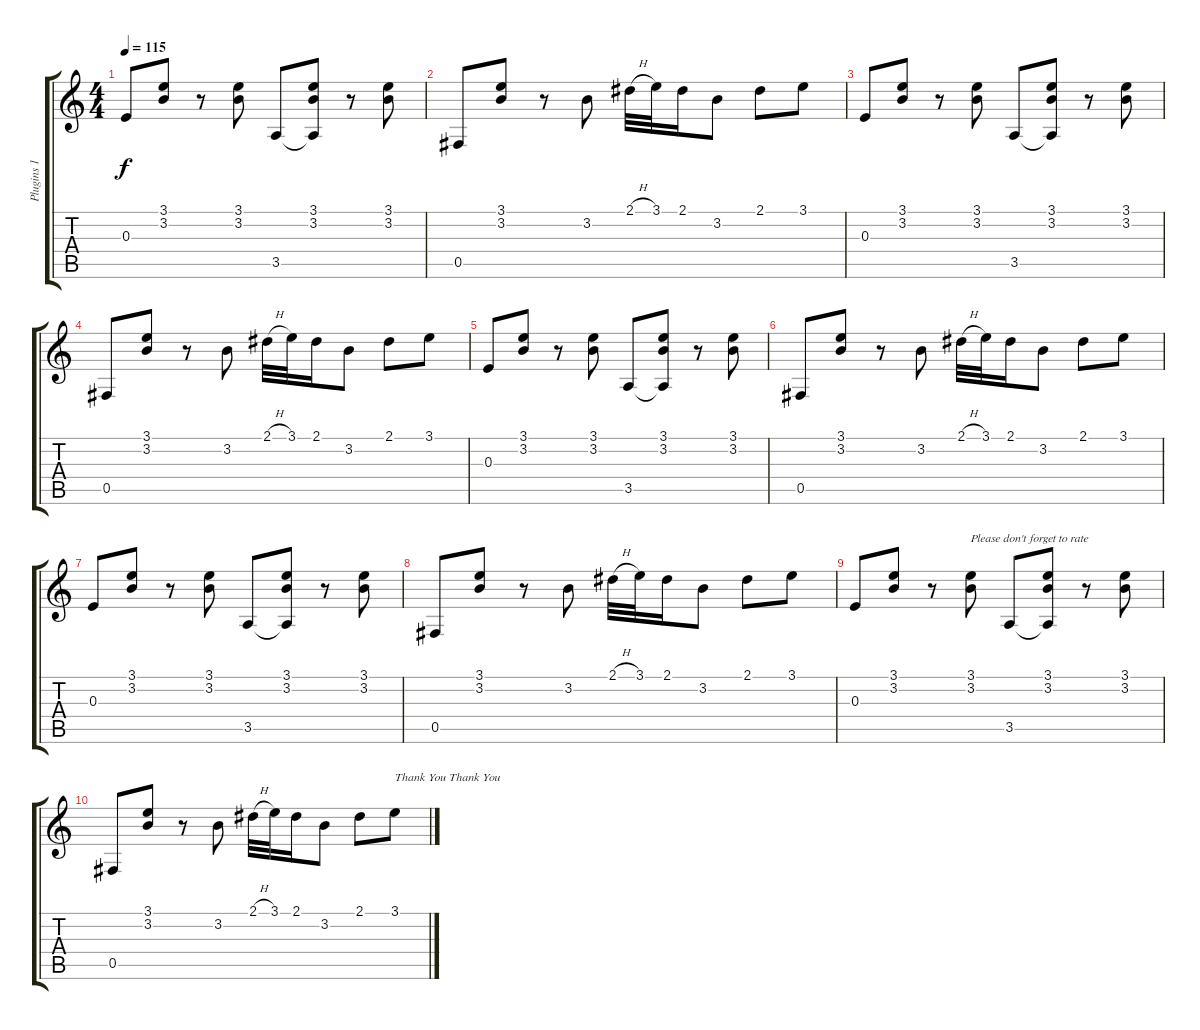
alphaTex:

\track ("Plugins 1" "Plugins 1") {instrument acousticguitarsteel}
\staff {score tabs}
\tuning (Db4 Ab3 E3 B2 Gb2 Db2) {hide}
\ts (4 4)
\tempo 115
\clef g2
\ks c
0.3.8{dy f} (3.1 3.2).8 r.8 (3.1 3.2).8 3.5.8 (3.1 3.2 3.5{t}).8 r.8 (3.1 3.2).8 |
0.5.8 (3.1 3.2).8 r.8 3.2.8 2.1{h}.32 3.1.32 2.1.16 3.2.8 2.1.8 3.1.8 |
0.3.8 (3.1 3.2).8 r.8 (3.1 3.2).8 3.5.8 (3.1 3.2 3.5{t}).8 r.8 (3.1 3.2).8 |
0.5.8 (3.1 3.2).8 r.8 3.2.8 2.1{h}.32 3.1.32 2.1.16 3.2.8 2.1.8 3.1.8 |
0.3.8 (3.1 3.2).8 r.8 (3.1 3.2).8 3.5.8 (3.1 3.2 3.5{t}).8 r.8 (3.1 3.2).8 |
0.5.8 (3.1 3.2).8 r.8 3.2.8 2.1{h}.32 3.1.32 2.1.16 3.2.8 2.1.8 3.1.8 |
0.3.8 (3.1 3.2).8 r.8 (3.1 3.2).8 3.5.8 (3.1 3.2 3.5{t}).8 r.8 (3.1 3.2).8 |
0.5.8 (3.1 3.2).8 r.8 3.2.8 2.1{h}.32 3.1.32 2.1.16 3.2.8 2.1.8 3.1.8 |
0.3.8 (3.1 3.2).8 r.8 (3.1 3.2).8{txt "Please don't forget to rate"} 3.5.8 (3.1 3.2 3.5{t}).8 r.8 (3.1 3.2).8 |
0.5.8 (3.1 3.2).8 r.8 3.2.8 2.1{h}.32 3.1.32 2.1.16 3.2.8 2.1.8 3.1.8{txt "Thank You Thank You"}
